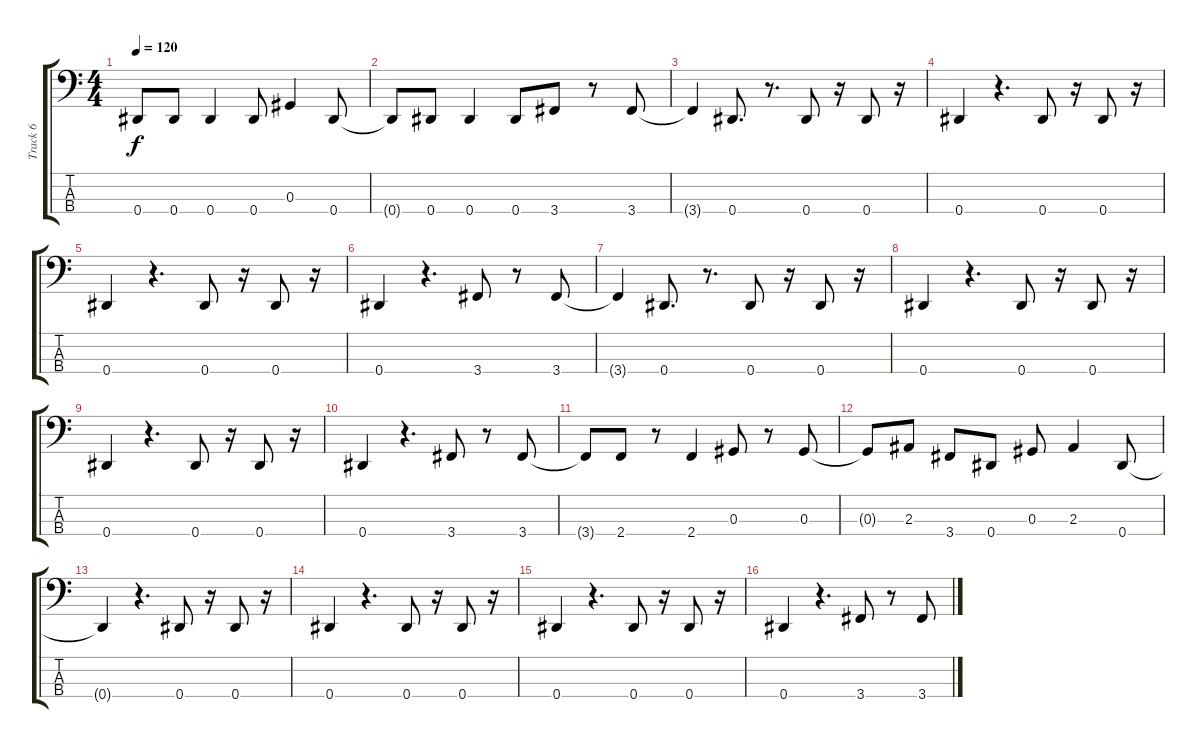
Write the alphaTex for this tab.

\track ("Track 6" "Track 6") {instrument electricbassfinger}
\staff {score tabs}
\tuning (Gb2 Db2 Ab1 Eb1) {hide}
\ts (4 4)
\tempo 120
\clef f4
\ks c
0.4{t}.8{dy f} 0.4.8 0.4.4 0.4.8 0.3.4 0.4.8 |
0.4{t}.8 0.4.8 0.4.4 0.4.8 3.4.8 r.8 3.4.8 |
3.4{t}.4 0.4.8{d} r.8{d} 0.4.8 r.16 0.4.8 r.16 |
0.4.4 r.4{d} 0.4.8 r.16 0.4.8 r.16 |
0.4.4 r.4{d} 0.4.8 r.16 0.4.8 r.16 |
0.4.4 r.4{d} 3.4.8 r.8 3.4.8 |
3.4{t}.4 0.4.8{d} r.8{d} 0.4.8 r.16 0.4.8 r.16 |
0.4.4 r.4{d} 0.4.8 r.16 0.4.8 r.16 |
0.4.4 r.4{d} 0.4.8 r.16 0.4.8 r.16 |
0.4.4 r.4{d} 3.4.8 r.8 3.4.8 |
3.4{t}.8 2.4.8 r.8 2.4.4 0.3.8 r.8 0.3.8 |
0.3{t}.8 2.3.8 3.4.8 0.4.8 0.3.8 2.3.4 0.4.8 |
0.4{t}.4 r.4{d} 0.4.8 r.16 0.4.8 r.16 |
0.4.4 r.4{d} 0.4.8 r.16 0.4.8 r.16 |
0.4.4 r.4{d} 0.4.8 r.16 0.4.8 r.16 |
0.4.4 r.4{d} 3.4.8 r.8 3.4.8
